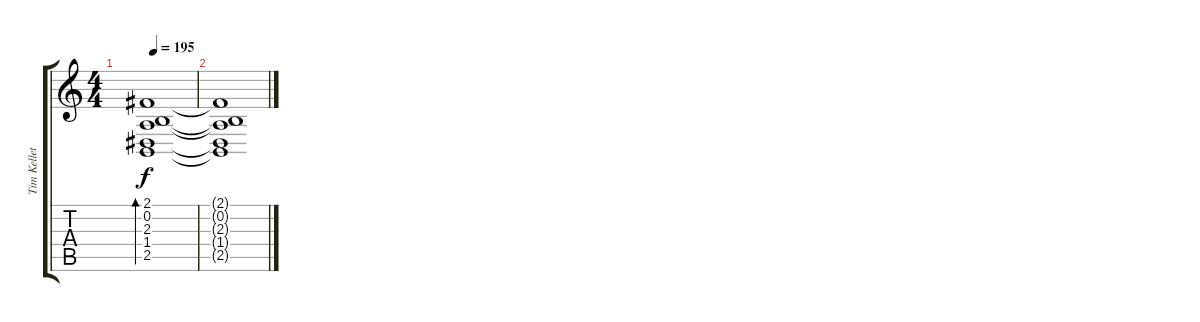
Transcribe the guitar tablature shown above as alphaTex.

\track ("Tim Kellett (Keyboards)" "Tim Kellet") {instrument brightacousticpiano}
\staff {score tabs}
\tuning (E4 B3 G3 D3 A2 E2) {hide}
\ts (4 4)
\tempo 195
\clef g2
\ks c
(2.1 0.2 2.3 1.4 2.5).1{bd 60 dy f} |
(2.1{t} 0.2{t} 2.3{t} 1.4{t} 2.5{t}).1
